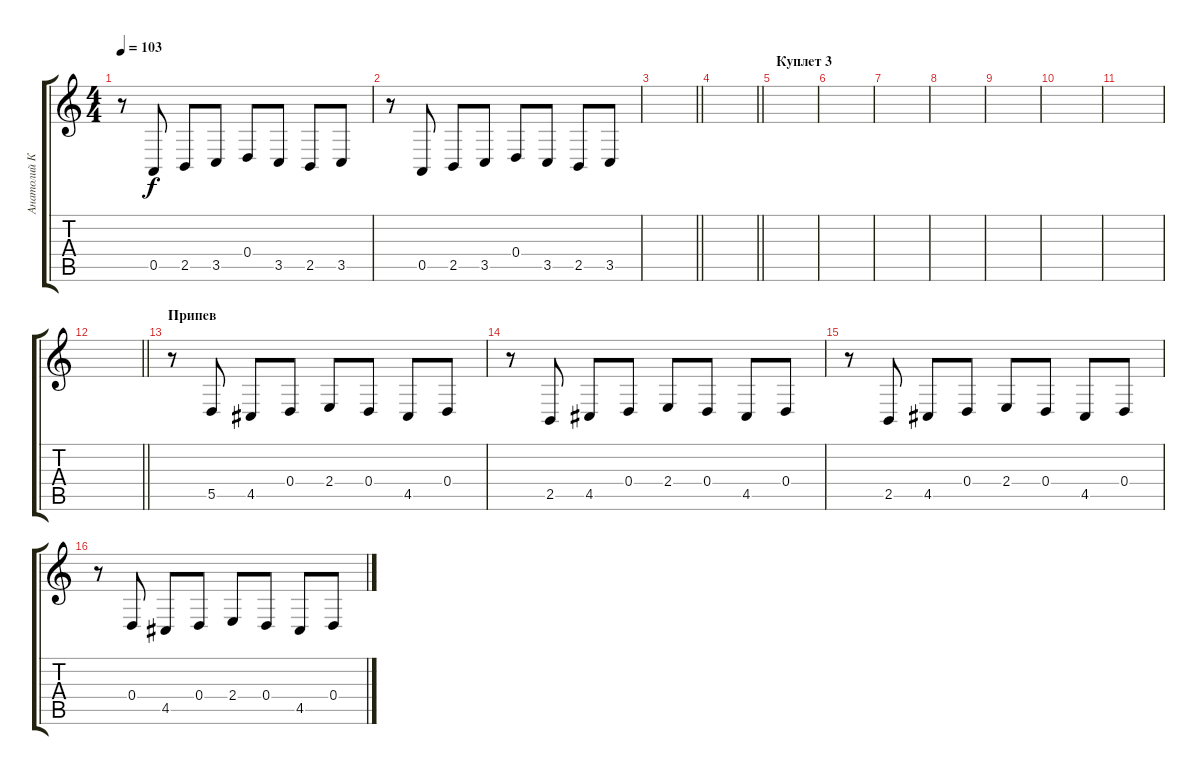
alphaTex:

\track ("Анатолий Кулешов (бэк-вокал)" "Анатолий К") {instrument synthvoice}
\staff {score tabs}
\tuning (E4 B3 G3 D3 A2 E2) {hide}
\ts (4 4)
\tempo 103
\clef g2
\ks c
r.8{dy f} 0.5.8 2.5.8 3.5.8 0.4.8 3.5.8 2.5.8 3.5.8 |
r.8 0.5.8 2.5.8 3.5.8 0.4.8 3.5.8 2.5.8 3.5.8 |
\barLineRight lightlight
|
\barLineRight lightlight
|
\section ("" "Куплет 3")
|
|
|
|
|
|
|
\barLineRight lightlight
|
\section ("" "Припев")
r.8{volume 15 instrument choiraahs} 5.5.8 4.5.8 0.4.8 2.4.8 0.4.8 4.5.8 0.4.8 |
r.8 2.5.8 4.5.8 0.4.8 2.4.8 0.4.8 4.5.8 0.4.8 |
r.8 2.5.8 4.5.8 0.4.8 2.4.8 0.4.8 4.5.8 0.4.8 |
r.8 0.4.8 4.5.8 0.4.8 2.4.8 0.4.8 4.5.8 0.4.8
